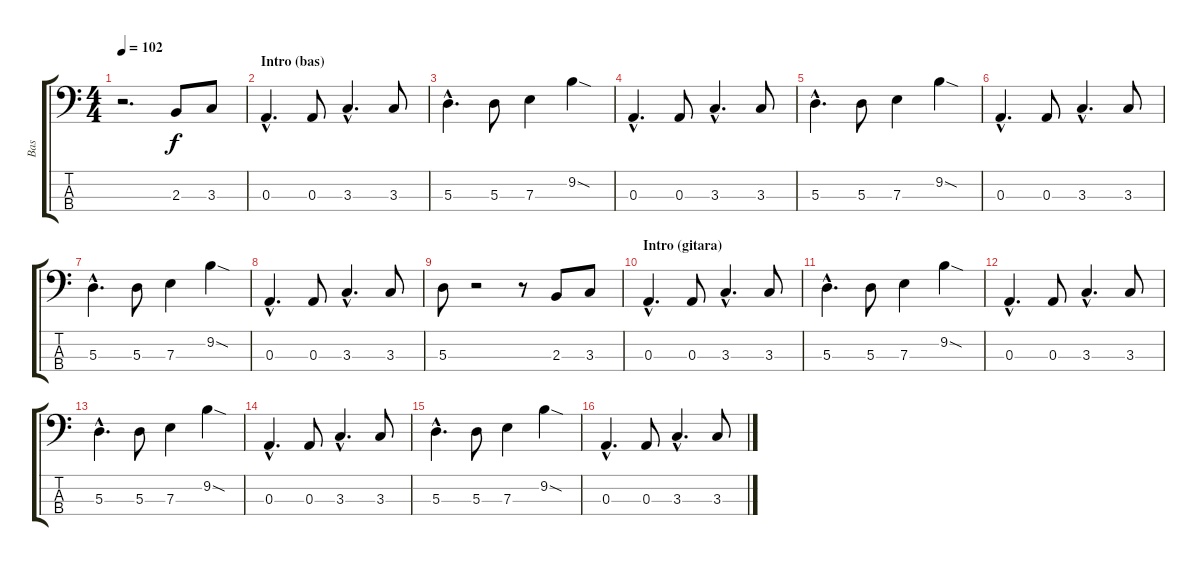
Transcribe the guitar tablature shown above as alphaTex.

\track ("Bas" "Bas") {instrument electricbassfinger}
\staff {score tabs}
\tuning (G2 D2 A1 E1) {hide}
\ts (4 4)
\tempo 102
\clef f4
\ks c
r.2{d dy f instrument electricbassfinger} 2.3.8 3.3.8 |
\section ("" "Intro (bas)")
0.3{hac}.4{d} 0.3.8 3.3{hac}.4{d} 3.3.8 |
5.3{hac}.4{d} 5.3.8 7.3.4 9.2{sod}.4 |
0.3{hac}.4{d} 0.3.8 3.3{hac}.4{d} 3.3.8 |
5.3{hac}.4{d} 5.3.8 7.3.4 9.2{sod}.4 |
0.3{hac}.4{d} 0.3.8 3.3{hac}.4{d} 3.3.8 |
5.3{hac}.4{d} 5.3.8 7.3.4 9.2{sod}.4 |
0.3{hac}.4{d} 0.3.8 3.3{hac}.4{d} 3.3.8 |
5.3.8 r.2 r.8 2.3.8 3.3.8 |
\section ("" "Intro (gitara)")
0.3{hac}.4{d} 0.3.8 3.3{hac}.4{d} 3.3.8 |
5.3{hac}.4{d} 5.3.8 7.3.4 9.2{sod}.4 |
0.3{hac}.4{d} 0.3.8 3.3{hac}.4{d} 3.3.8 |
5.3{hac}.4{d} 5.3.8 7.3.4 9.2{sod}.4 |
0.3{hac}.4{d} 0.3.8 3.3{hac}.4{d} 3.3.8 |
5.3{hac}.4{d} 5.3.8 7.3.4 9.2{sod}.4 |
0.3{hac}.4{d} 0.3.8 3.3{hac}.4{d} 3.3.8
